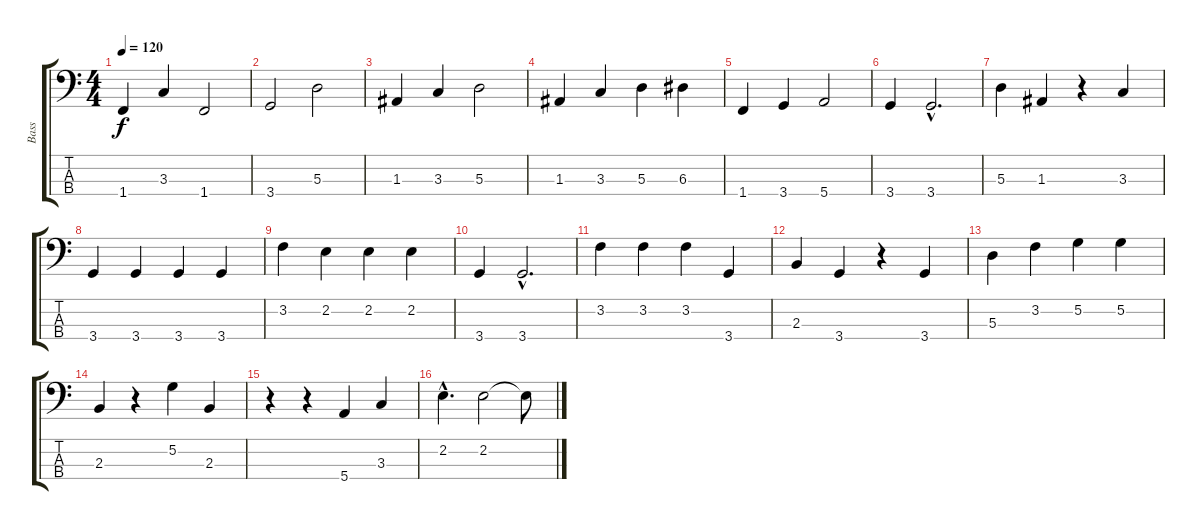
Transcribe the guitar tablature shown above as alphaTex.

\track ("Bass" "Bass") {instrument electricbassfinger}
\staff {score tabs}
\tuning (G2 D2 A1 E1) {hide}
\ts (4 4)
\tempo 120
\clef f4
\ks c
1.4.4{dy f} 3.3.4 1.4.2 |
3.4.2 5.3.2 |
1.3.4 3.3.4 5.3.2 |
1.3.4 3.3.4 5.3.4 6.3.4 |
1.4.4 3.4.4 5.4.2 |
3.4.4 3.4{hac}.2{d} |
5.3.4 1.3.4 r.4 3.3.4 |
3.4.4 3.4.4 3.4.4 3.4.4 |
3.2.4 2.2.4 2.2.4 2.2.4 |
3.4.4 3.4{hac}.2{d} |
3.2.4 3.2.4 3.2.4 3.4.4 |
2.3.4 3.4.4 r.4 3.4.4 |
5.3.4 3.2.4 5.2.4 5.2.4 |
2.3.4 r.4 5.2.4 2.3.4 |
r.4 r.4 5.4.4 3.3.4 |
2.2{hac}.4{d} 2.2.2 2.2{t}.8
